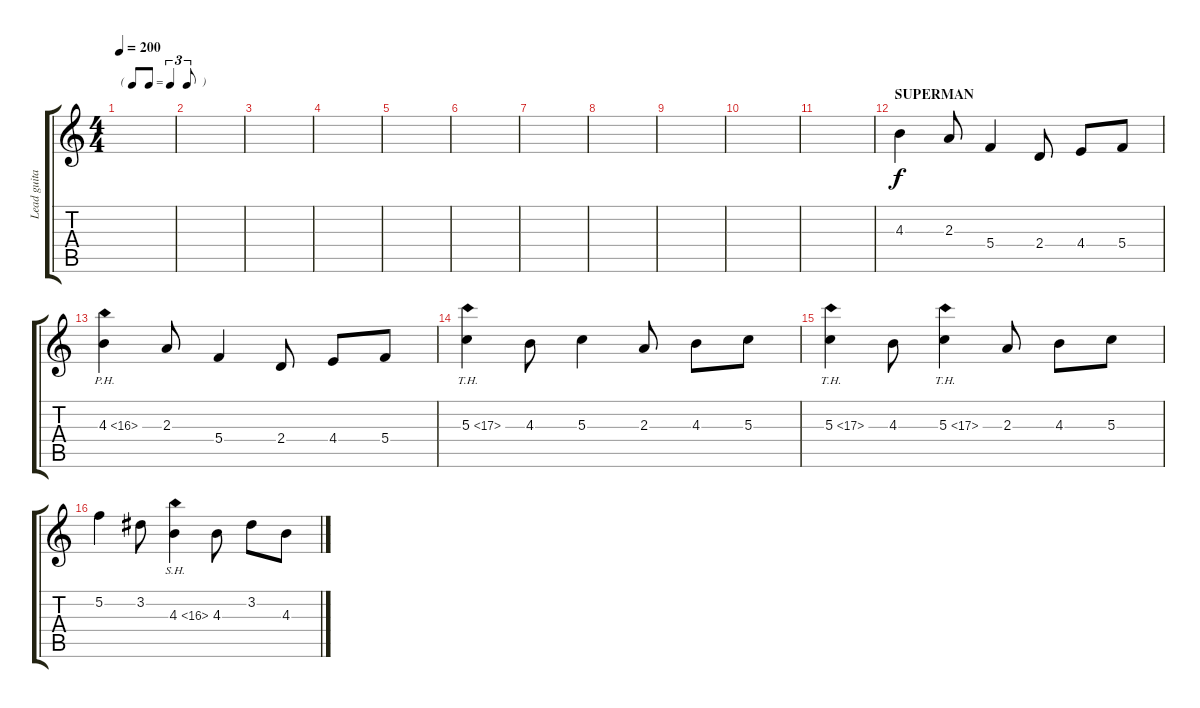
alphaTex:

\track ("Lead guitar (dickface)" "Lead guita") {instrument distortionguitar}
\staff {score tabs}
\tuning (Eb4 C4 G3 C3 G2 C2) {hide}
\ts (4 4)
\tf triplet8th
\tempo 200
\clef g2
\ks c
|
|
|
|
|
|
|
|
|
|
|
\section ("" "SUPERMAN")
4.3.4{volume 16} 2.3.8 5.4.4 2.4.8 4.4.8 5.4.8 |
4.3{ph 12}.4 2.3.8 5.4.4 2.4.8 4.4.8 5.4.8 |
5.3{th 12}.4 4.3.8 5.3.4 2.3.8 4.3.8 5.3.8 |
5.3{th 12}.4 4.3.8 5.3{th 12}.4 2.3.8 4.3.8 5.3.8 |
5.2.4 3.2.8 4.3{sh 12}.4 4.3.8 3.2.8 4.3.8
